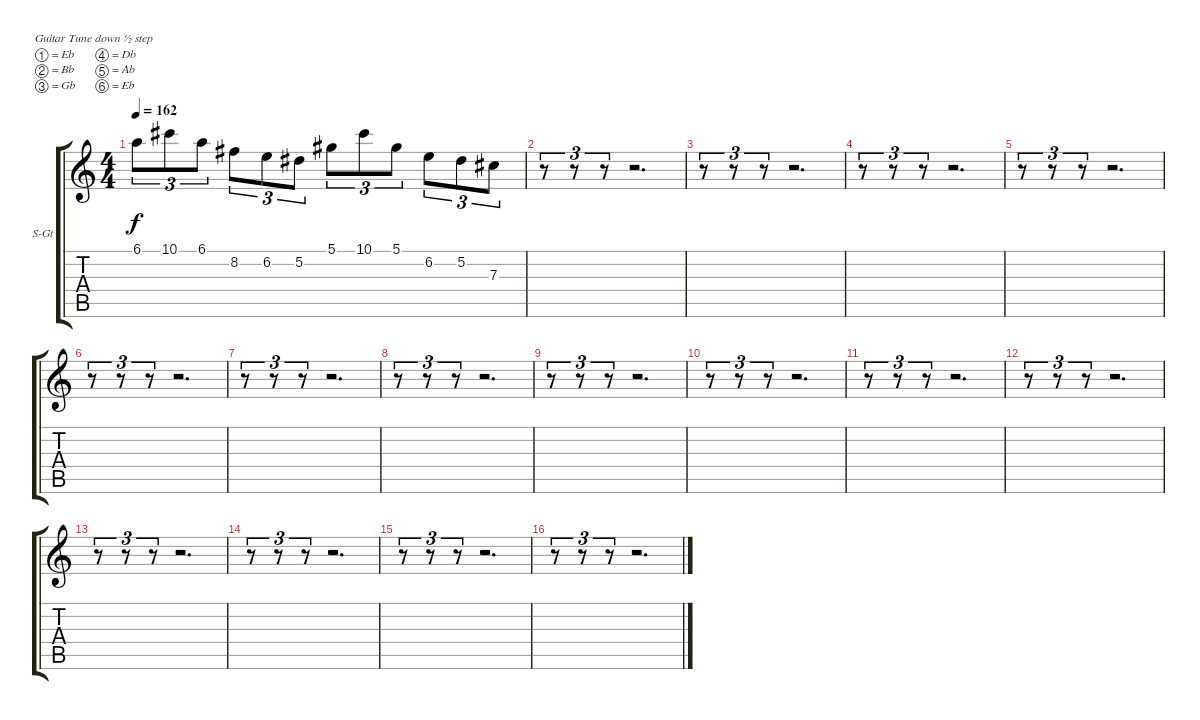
\bracketExtendMode groupsimilarinstruments
\firstSystemTrackNameOrientation horizontal
\otherSystemsTrackNameOrientation horizontal
\track ("Keyboards" "S-Gt") {mute instrument choiraahs}
\staff {score tabs}
\tuning (Eb4 Bb3 Gb3 Db3 Ab2 Eb2)
\displaytranspose 12
\ts (4 4)
\tempo 162
\clef g2
\ks c
6.1.8{tu (3 2) dy f} 10.1.8{tu (3 2)} 6.1.8{tu (3 2)} 8.2.8{tu (3 2)} 6.2.8{tu (3 2)} 5.2.8{tu (3 2)} 5.1.8{tu (3 2)} 10.1.8{tu (3 2)} 5.1.8{tu (3 2)} 6.2.8{tu (3 2)} 5.2.8{tu (3 2)} 7.3.8{tu (3 2)} |
r.8{tu (3 2)} r.8{tu (3 2)} r.8{tu (3 2)} r.2{d} |
r.8{tu (3 2)} r.8{tu (3 2)} r.8{tu (3 2)} r.2{d} |
r.8{tu (3 2)} r.8{tu (3 2)} r.8{tu (3 2)} r.2{d} |
r.8{tu (3 2)} r.8{tu (3 2)} r.8{tu (3 2)} r.2{d} |
r.8{tu (3 2)} r.8{tu (3 2)} r.8{tu (3 2)} r.2{d} |
r.8{tu (3 2)} r.8{tu (3 2)} r.8{tu (3 2)} r.2{d} |
r.8{tu (3 2)} r.8{tu (3 2)} r.8{tu (3 2)} r.2{d} |
r.8{tu (3 2)} r.8{tu (3 2)} r.8{tu (3 2)} r.2{d} |
r.8{tu (3 2)} r.8{tu (3 2)} r.8{tu (3 2)} r.2{d} |
r.8{tu (3 2)} r.8{tu (3 2)} r.8{tu (3 2)} r.2{d} |
r.8{tu (3 2)} r.8{tu (3 2)} r.8{tu (3 2)} r.2{d} |
r.8{tu (3 2)} r.8{tu (3 2)} r.8{tu (3 2)} r.2{d} |
r.8{tu (3 2)} r.8{tu (3 2)} r.8{tu (3 2)} r.2{d} |
r.8{tu (3 2)} r.8{tu (3 2)} r.8{tu (3 2)} r.2{d} |
r.8{tu (3 2)} r.8{tu (3 2)} r.8{tu (3 2)} r.2{d}
